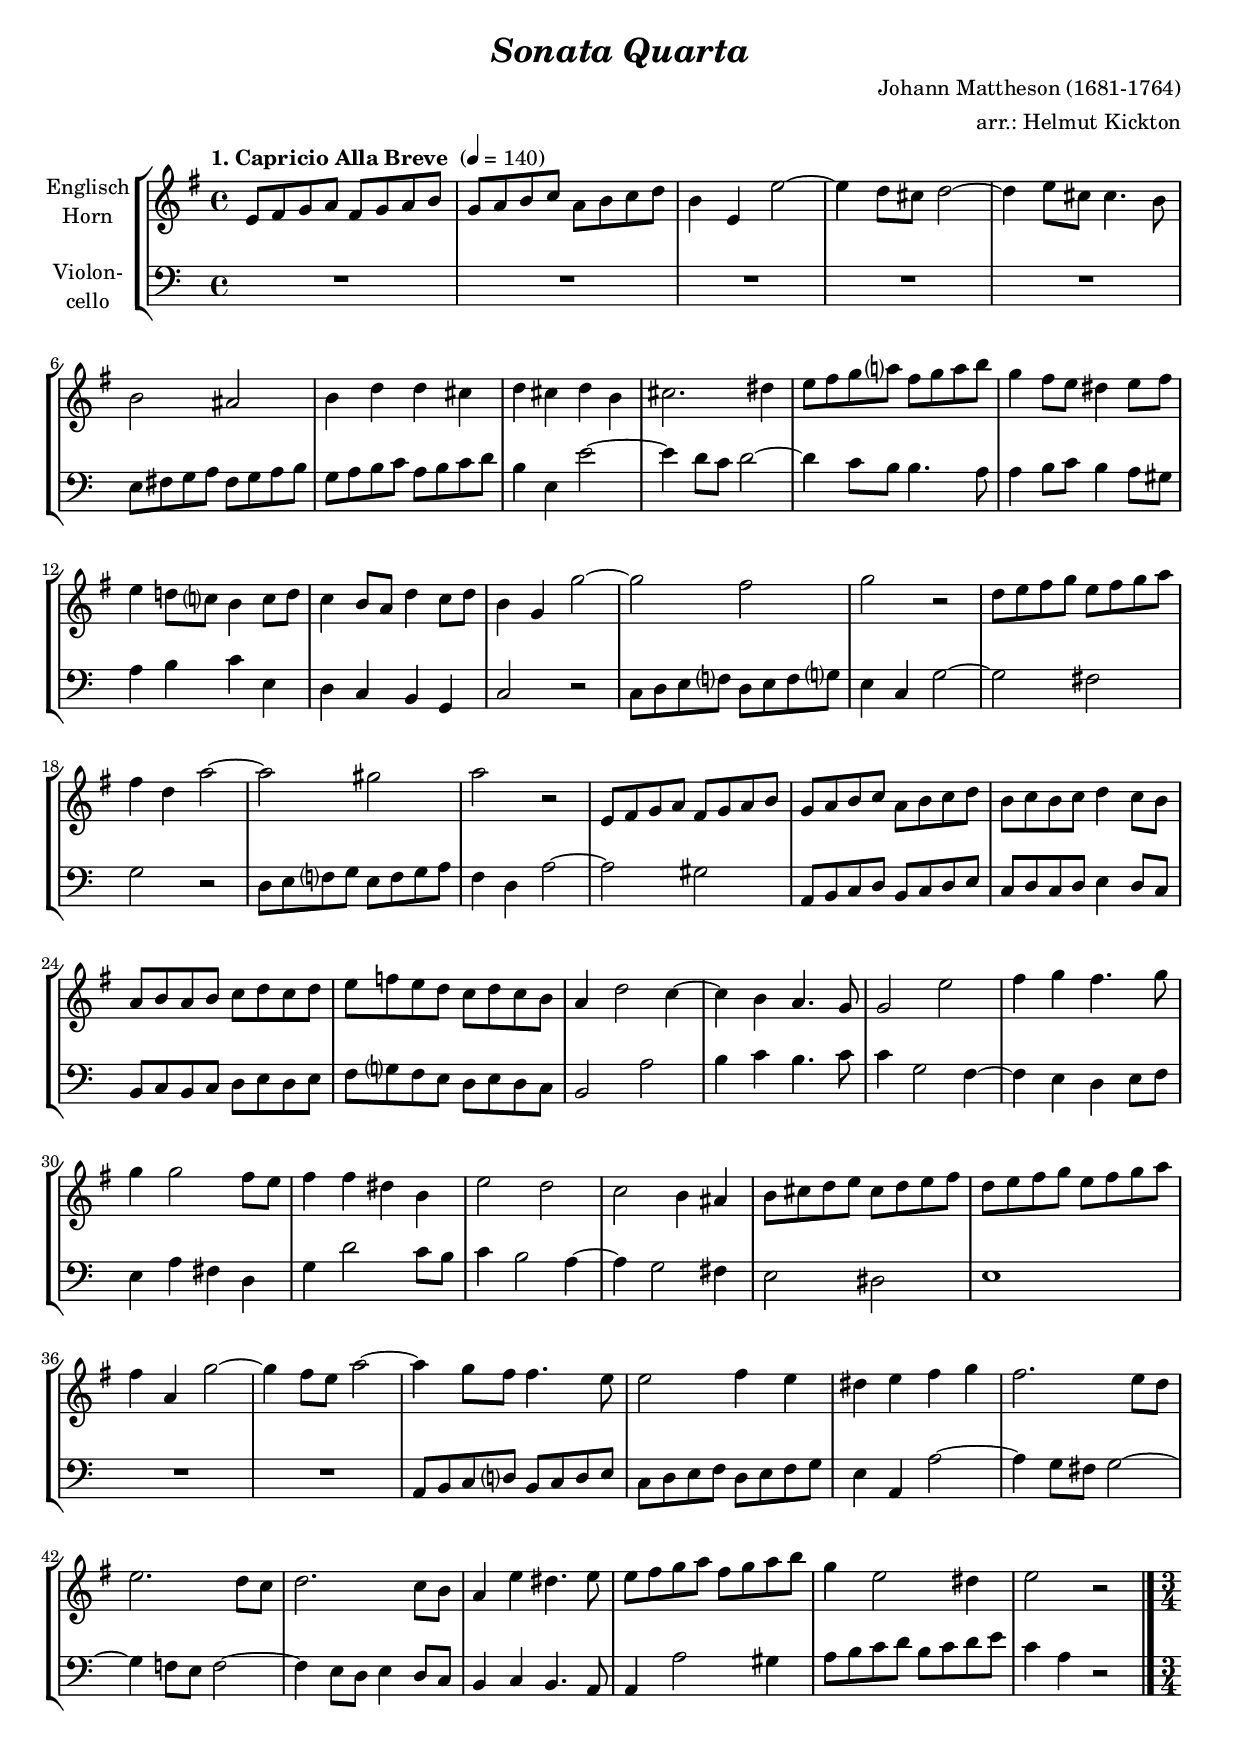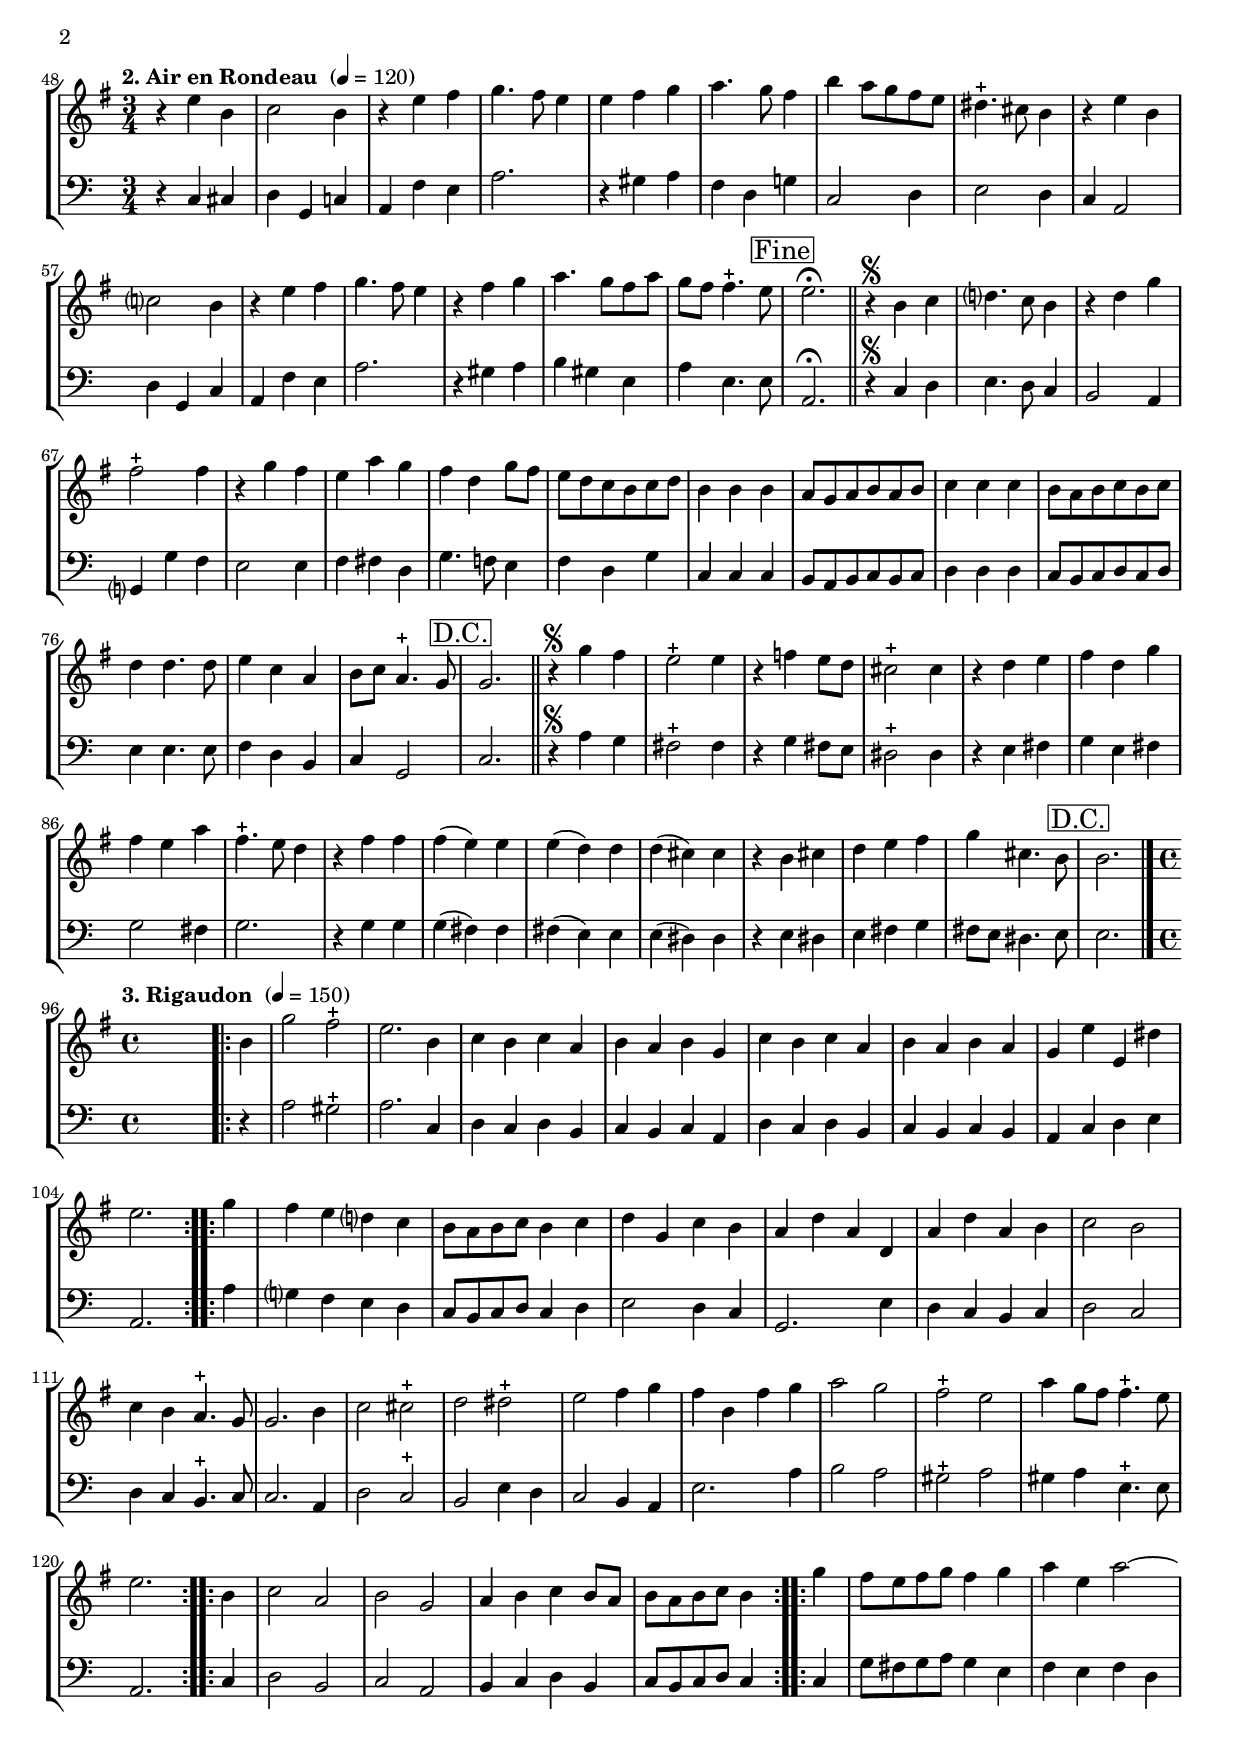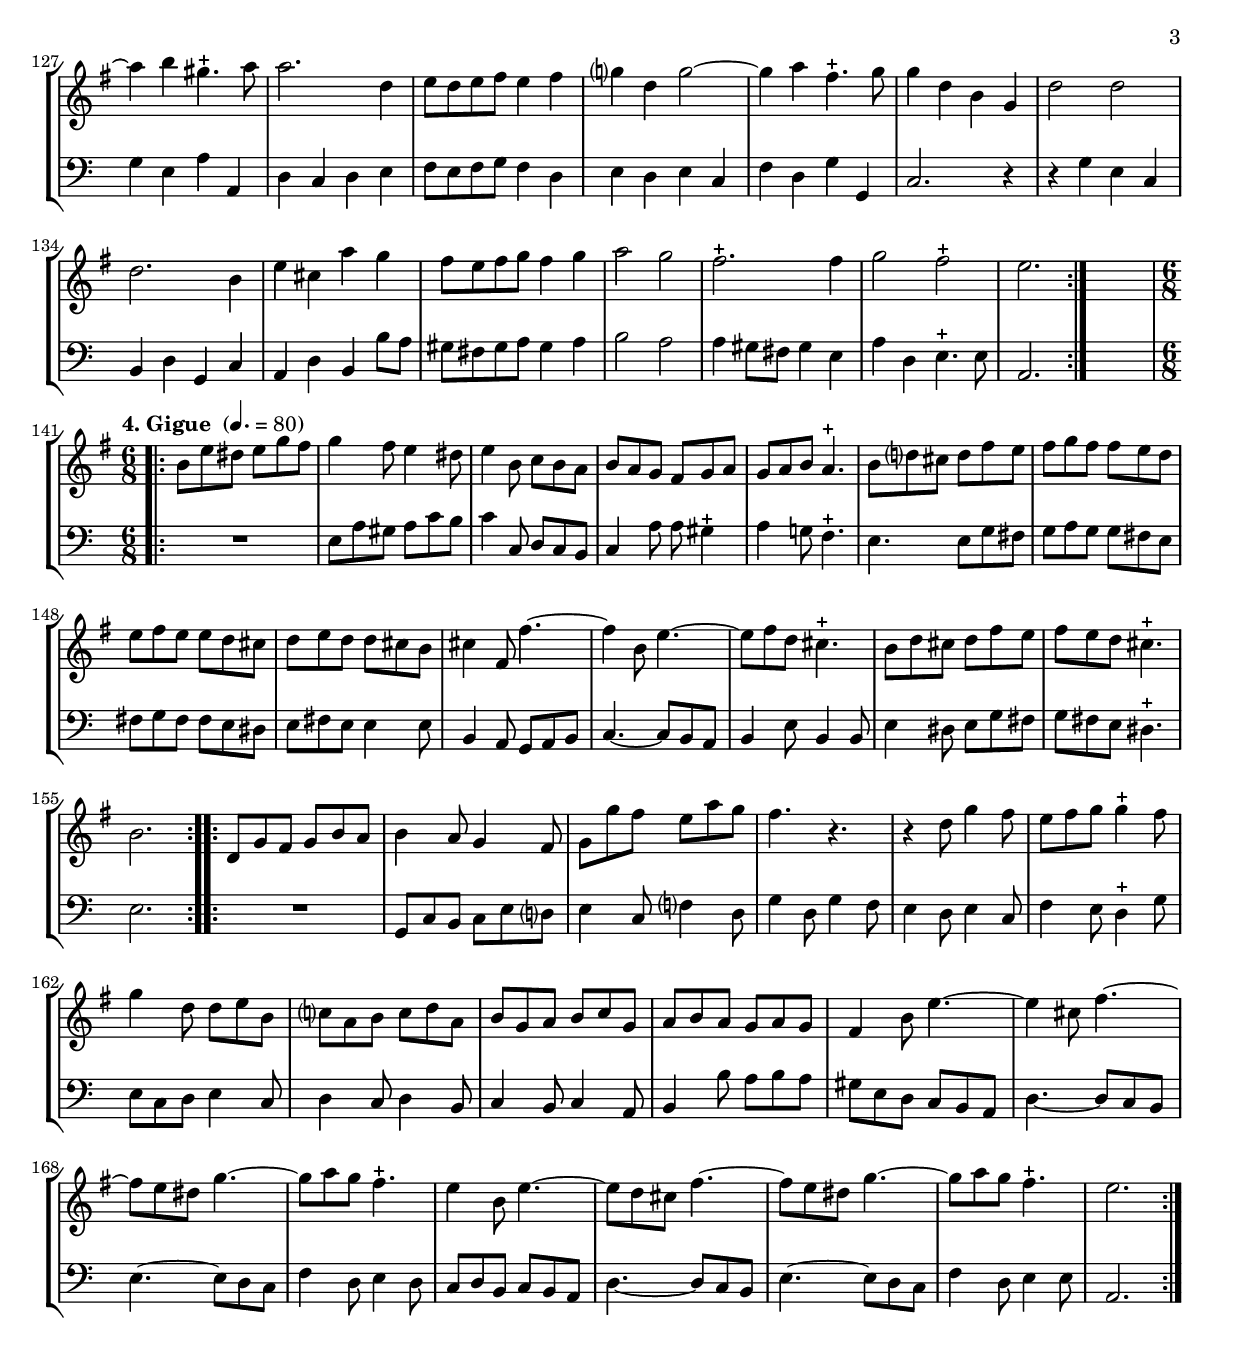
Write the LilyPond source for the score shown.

\version "2.14.2"
\include "deutsch.ly"

#(set-global-staff-size 18.5)

\header {
  title     = \markup \bold \italic "Sonata Quarta"
  composer  = "Johann Mattheson (1681-1764)"
  arranger  = "arr.: Helmut Kickton"
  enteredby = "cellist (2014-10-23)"
}

voiceconsts = {
  \key g \major
  %\numericTimeSignature
  \compressFullBarRests
  % \set tupletSpannerDuration = #(ly:make-moment 1 8)
}

mifl = "clarinet"
mihi = "string ensemble 1"
milo = "drawbar organ"

introa = {        \tempo "1. Capricio Alla Breve " 4=140 \time 4/4 }
introb = { \break \tempo "2. Air en Rondeau "      4=120 \time 3/4 }
introc = { \break \tempo "3. Rigaudon "            4=150 \time 4/4 }
introd = { \break \tempo "4. Gigue "              4.=80  \time 6/8 }

daca = \mark \markup \box "D.C."
fine = \mark \markup \box "Fine"

va = \relative c' {
   \voiceconsts
   \clef "treble"

   \introa
   e8 fis g a fis g a h
   g a h c a h c d
   h4 e, e'2~
   e4 d8 cis d2~
   d4 e8 cis cis4. h8
   h2 ais

   h4 d d cis
   d cis d h
   cis2. dis4
   e8 fis g a? fis g a h
   g4 fis8 e dis4 e8 fis
   e4 d!8 c? h4 c8 d

   c4 h8 a d4 c8 d
   h4 g g'2~
   g fis
   g r
   d8 e fis g e fis g a
   fis4 d a'2~
   a gis
   a r

   e,8 fis g a fis g a h
   g a h c a h c d
   h c h c d4 c8 h
   a h a h c d c d
   e f e d c d c h
   a4 d2 c4~

   c h a4. g8
   g2 e'
   fis4 g fis4. g8
   g4 g2 fis8 e
   fis4 fis dis h
   e2 d
   c h4 ais
   h8 cis d e cis d e fis

   d e fis g e fis g a
   fis4 a, g'2~
   g4 fis8 e a2~
   a4 g8 fis fis4. e8
   e2 fis4 e
   dis e fis g
   fis2. e8 d

   e2. d8 c
   d2. c8 h
   a4 e' dis4. e8
   e fis g a fis g a h
   g4 e2 dis4
   e2 r \bar "|."

   \introb
   r4 e h
   c2 h4
   r e fis
   g4. fis8 e4
   e fis g
   a4. g8 fis4
   h a8 g fis e

   dis4.-+ cis8 h4
   r e h
   c?2 h4
   r e fis
   g4. fis8 e4
   r fis g
   a4. g8 fis a

   g fis fis4.-+ e8 \fine
   e2.\fermata \bar "||"
   r4 \segno h c
   d?4. c8 h4
   r d g
   fis2-+ fis4
   r g fis
   e a g

   fis d g8 fis
   e d c h c d
   h4 h h
   a8 g a h a h
   c4 c c

   h8 a h c h c
   d4 d4. d8
   e4 c a
   h8 c a4.-+ g8 \daca
   g2. \bar "||"
   r4 \segno g' fis
   e2-+ e4

   r f e8 d
   cis2-+ cis4
   r d e
   fis d g
   fis e a
   fis4.-+ e8 d4
   r fis fis
   fis( e) e

   e( d) d
   d( cis) cis
   r h cis
   d e fis
   g cis,4. h8 \daca
   h2. \bar "|."

   \introc
   s2.
   \repeat volta 2 {
     h4
     g'2 fis-+
     e2. h4
     c h c a
     h a h g
     c h c a
     h a h a

     g e' e, dis'
     e2.
   }
   \repeat volta 2 {
     g4
     fis e d? c
     h8 a h c h4 c
     d g, c h
     a d a d,

     a' d a h
     c2 h
     c4 h a4.-+ g8
     g2. h4
     c2 cis-+
     d dis-+
     e fis4 g
     fis h, fis' g

     a2 g
     fis-+ e
     a4 g8 fis fis4.-+ e8
     e2.
   }
   \repeat volta 2 {
     h4
     c2 a
     h g
     a4 h c h8 a

     h a h c h4
   }
   \repeat volta 2 {
     g'
     fis8 e fis g fis4 g
     a e a2~
     a4 h gis4.-+ a8
     a2. d,4

     e8 d e fis e4 fis
     g? d g2~
     g4 a fis4.-+ g8
     g4 d h g
     d'2 d
     d2. h4

     e cis a' g
     fis8 e fis g fis4 g
     a2 g
     fis2.-+ fis4
     g2 fis-+
     e2.
   } s4

   \introd
   \repeat volta 2 {
     h8 e dis e g fis
     g4 fis8 e4 dis8
     e4 h8 c h a
     h a g fis g a
     g a h a4.-+

     h8 d? cis d fis e
     fis g fis fis e d
     e fis e e d cis
     d e d d cis h

     cis4 fis,8 fis'4.~
     fis4 h,8 e4.~
     e8 fis d cis4.-+
     h8 d cis d fis e
     fis e d cis4.-+

     h2.
   }
   \repeat volta 2 {
     d,8 g fis g h a
     h4 a8 g4 fis8
     g g' fis e a g
     fis4. r

     r4 d8 g4 fis8
     e fis g g4-+ fis8
     g4 d8 d e h
     c? a h c d a
     h g a h c g

     a h a g a g
     fis4 h8 e4.~
     e4 cis8 fis4.~
     fis8 e dis g4.~
     g8 a g fis4.-+

     e4 h8 e4.~
     e8 d cis fis4.~
     fis8 e dis g4.~
     g8 a g fis4.-+
     e2.
   }
}

vb = \relative c' {
   \voiceconsts
   \clef "bass"

   \introa
   R1*5
   h8 cis d e cis d e fis

   d e fis g e fis g a
   fis4 h, h'2~
   h4 a8 g a2~
   a4 g8 fis fis4. e8
   e4 fis8 g fis4 e8 dis
   e4 fis g h,

   a g fis d
   g2 r
   g8 a h c? a h c d?
   h4 g d'2~
   d cis
   d r
   a8 h c? d h c d e
   c4 a e'2~

   e dis
   e,8 fis g a fis g a h
   g a g a h4 a8 g
   fis g fis g a h a h
   c d? c h a h a g
   fis2 e'

   fis4 g fis4. g8
   g4 d2 c4~
   c h a h8 c
   h4 e cis a
   d a'2 g8 fis
   g4 fis2 e4~
   e d2 cis4
   h2 ais

   h1
   R1*2
   e,8 fis g a? fis g a h
   g a h c a h c d
   h4 e, e'2~
   e4 d8 cis d2~

   d4 c!8 h c2~
   c4 h8 a h4 a8 g
   fis4 g fis4. e8
   e4 e'2 dis4
   e8 fis g a fis g a h
   g4 e r2 \bar "|."

   \introb
   r4 g, gis
   a d, g!
   e c' h
   e2.
   r4 dis e
   c a d!
   g,2 a4

   h2 a4
   g e2
   a4 d, g
   e c' h
   e2.
   r4 dis e
   fis dis h

   e h4. h8 \fine
   e,2.\fermata \bar "||"
   r4 \segno g a
   h4. a8 g4
   fis2 e4
   d? d' c
   h2 h4
   c cis a

   d4. c!8 h4
   c4 a d
   g, g g
   fis8 e fis g fis g
   a4 a a

   g8 fis g a g a
   h4 h4. h8
   c4 a fis
   g d2 \daca
   g2. \bar "||"
   r4 \segno e' d
   cis2-+ cis4

   r d cis8 h
   ais2-+ ais4
   r h cis
   d h cis
   d2 cis4
   d2.
   r4 d d
   d( cis) cis

   cis( h) h
   h( ais) ais
   r h ais
   h cis d
   cis8 h ais4. h8 \daca
   h2. \bar "|."

   \introc
   s2.
   \repeat volta 2 {
     r4
     e2 dis-+
     e2. g,4
     a g a fis
     g fis g e
     a g a fis
     g fis g fis

     e g a h
     e,2.
   }
   \repeat volta 2 {
     e'4
     d? c h a
     g8 fis g a g4 a
     h2 a4 g
     d2. h'4

     a g fis g
     a2 g
     a4 g fis4.-+ g8
     g2. e4
     a2 g-+
     fis h4 a
     g2 fis4 e
     h'2. e4

     fis2 e
     dis-+ e
     dis4 e h4.-+ h8
     e,2.
   }
   \repeat volta 2 {
     g4
     a2 fis
     g e
     fis4 g a fis

     g8 fis g a g4
   }
   \repeat volta 2 {
     g
     d'8 cis d e d4 h
     c h c a
     d h e e,
     a g a h

     c8 h c d c4 a
     h a h g
     c a d d,
     g2. r4
     r d' h g
     fis a d, g

     e a fis fis'8 e
     dis cis dis e dis4 e
     fis2 e
     e4 dis8 cis dis4 h
     e a, h4.-+ h8
     e,2.
   } s4

   \introd
   \repeat volta 2 {
     R2.
     h'8 e dis e g fis
     g4 g,8 a g fis
     g4 e'8 e dis4-+
     e d!8 c4.-+

     h h8 d cis
     d e d d cis h
     cis d cis cis h ais
     h cis h h4 h8

     fis4 e8 d e fis
     g4.~ g8 fis e
     fis4 h8 fis4 fis8
     h4 ais8 h d cis
     d cis h ais4.-+

     h2. 
   }
   \repeat volta 2 {
     R2.
     d,8 g fis g h a?
     h4 g8 c?4 a8
     d4 a8 d4 c8

     h4 a8 h4 g8
     c4 h8 a4-+ d8
     h g a h4 g8
     a4 g8 a4 fis8
     g4 fis8 g4 e8

     fis4 fis'8 e fis e
     dis h a g fis e
     a4.~ a8 g fis
     h4.~ h8 a g
     c4 a8 h4 a8

     g a fis g fis e
     a4.~ a8 g fis
     h4.~ h8 a g
     c4 a8 h4 h8
     e,2.
   }
}


music = \new StaffGroup <<
      \new Staff {
        \set Staff.midiInstrument = \mifl
        \set Staff.instrumentName = \markup \center-column { "Englisch" "Horn" }
        \transpose g g { \va }
      }

      \new Staff {
        \set Staff.midiInstrument = \milo
        \set Staff.instrumentName = \markup \center-column { "Violon-" "cello" }
        \transpose g c { \vb }
      }
>>

\book {
  \score {
   \music
    \layout {}
  }

  \score {
    \unfoldRepeats \music

    \midi {
      \context {
        \Score
      }
    }
  }
}
